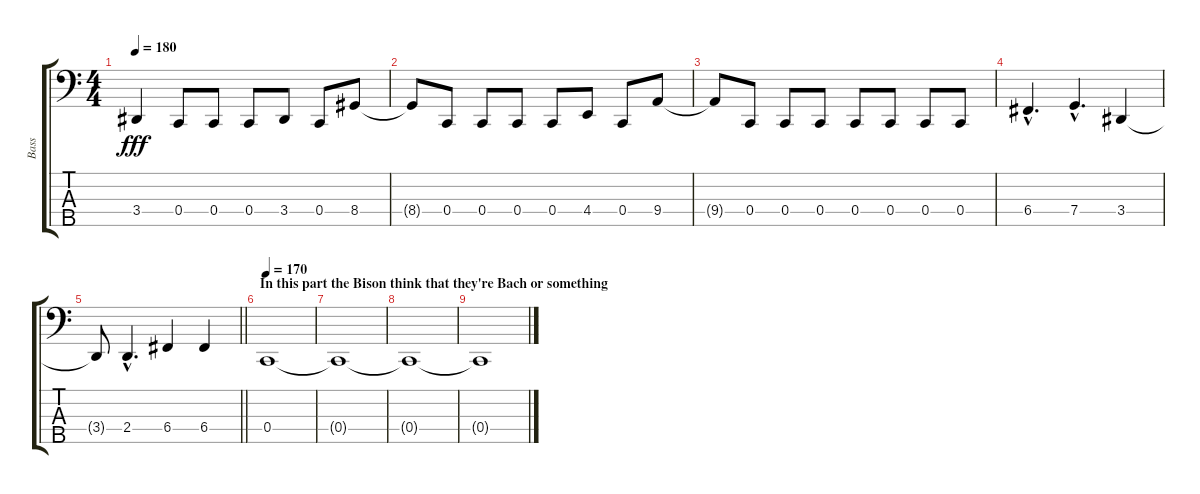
\track ("Bass" "Bass") {instrument electricbassfinger}
\staff {score tabs}
\tuning (F2 C2 G1 C1 G0) {hide}
\ts (4 4)
\tempo 180
\clef f4
\ks c
3.4.4{dy fff} 0.4.8 0.4.8 0.4.8 3.4.8 0.4.8 8.4.8 |
8.4{t}.8 0.4.8 0.4.8 0.4.8 0.4.8 4.4.8 0.4.8 9.4.8 |
9.4{t}.8 0.4.8 0.4.8 0.4.8 0.4.8 0.4.8 0.4.8 0.4.8 |
6.4{hac}.4{d} 7.4{hac}.4{d} 3.4.4 |
\barLineRight lightlight
3.4{t}.8 2.4{hac}.4{d} 6.4.4 6.4.4 |
\section ("" "In this part the Bison think that they're Bach or something")
\tempo 170
0.4.1 |
0.4{t}.1 |
0.4{t}.1 |
0.4{t}.1
